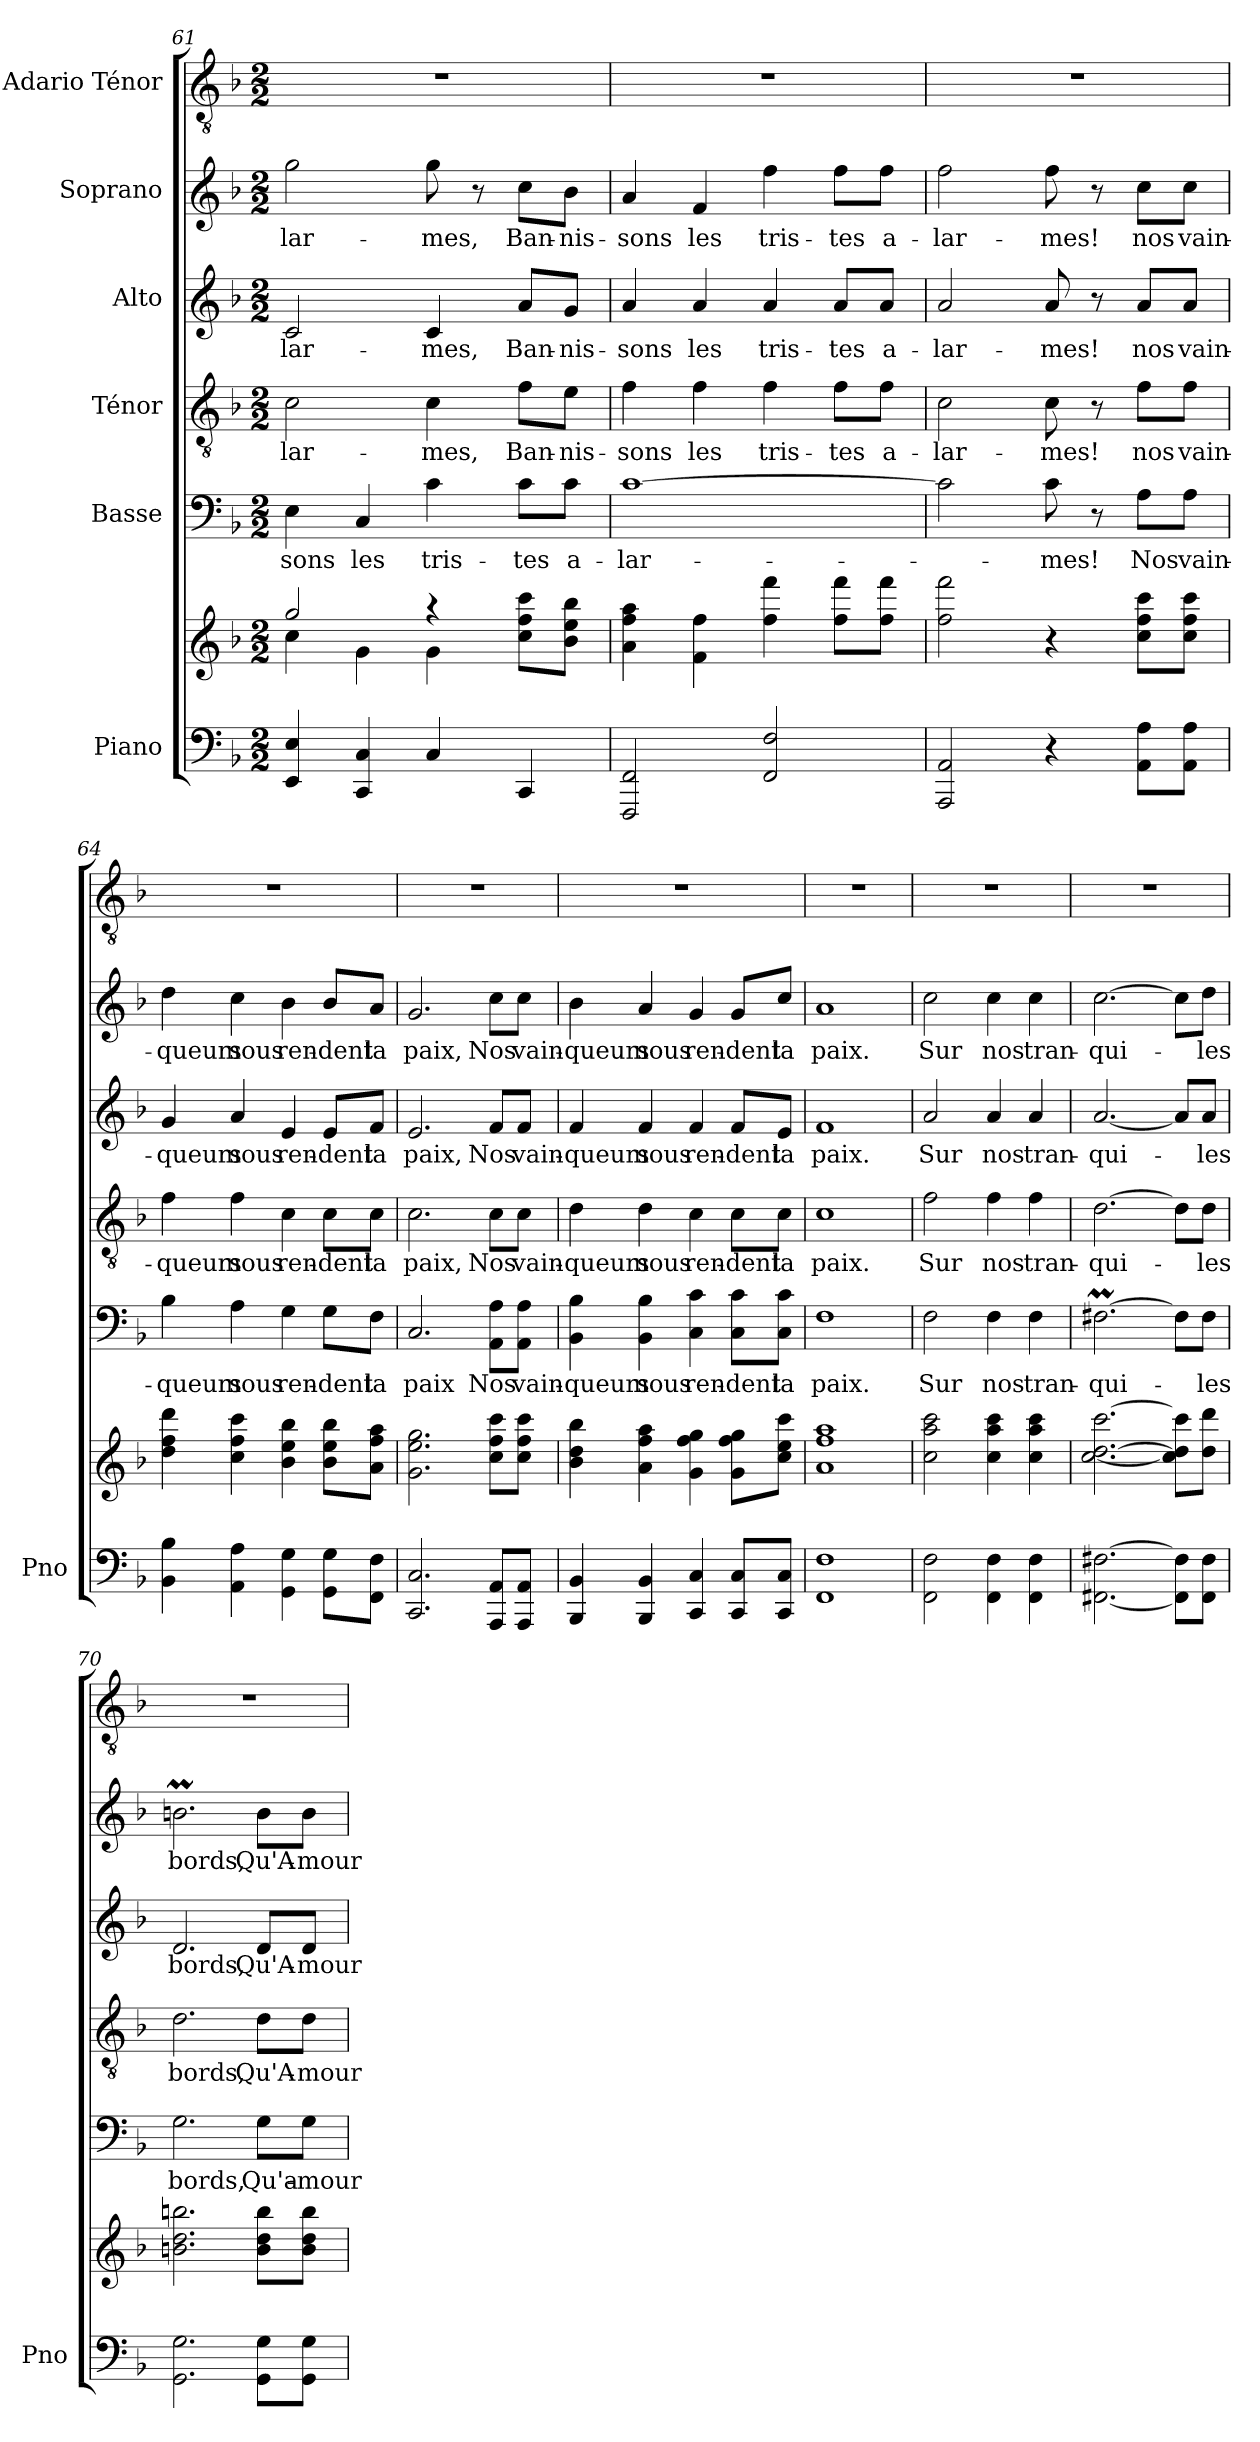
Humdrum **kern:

**kern	**kern	**kern	**text	**kern	**text	**kern	**text	**kern	**text	**kern
*part6	*part6	*part5	*part5	*part4	*part4	*part3	*part3	*part2	*part2	*part1
*staff7	*staff6	*staff5	*staff5	*staff4	*staff4	*staff3	*staff3	*staff2	*staff2	*staff1
*I"Piano	*	*I"Basse	*	*I"Ténor	*	*I"Alto	*	*I"Soprano	*	*I"Adario Ténor
*I'Pno	*	*	*	*	*	*	*	*	*	*
*clefF4	*clefG2	*clefF4	*	*clefGv2	*	*clefG2	*	*clefG2	*	*clefGv2
*k[b-]	*k[b-]	*k[b-]	*	*k[b-]	*	*k[b-]	*	*k[b-]	*	*k[b-]
*M2/2	*M2/2	*M2/2	*	*M2/2	*	*M2/2	*	*M2/2	*	*M2/2
=61	=61	=61	=61	=61	=61	=61	=61	=61	=61	=61
*	*^	*	*	*	*	*	*	*	*	*
!	!	!	!	!LO:LY:b	!	!LO:LY:b	!	!LO:LY:b	!	!LO:LY:b	!
4EE/ 4E/	2gg/	4cc\	4E\	-sons	2c\	-lar-	2c/	-lar-	2gg\	-lar-	1r
!	!	!	!	!LO:LY:b	!	!	!	!	!	!	!
4CC/ 4C/	.	4g\	4C/	les	.	.	.	.	.	.	.
!	!	!	!	!LO:LY:b	!	!LO:LY:b	!	!LO:LY:b	!	!LO:LY:b	!
4C/	4r	4g\	4c\	tris-	4c\	-mes,	4c/	-mes,	8gg\	-mes,	.
.	.	.	.	.	.	.	.	.	8r	.	.
!	!	!	!	!LO:LY:b	!	!LO:LY:b	!	!LO:LY:b	!	!LO:LY:b	!
4CC/	8ryy	8cc\ 8ff\ 8ccc\L	8c\L	-tes	8f\L	Ban-	8a/L	Ban-	8cc\L	Ban-	.
!	!	!	!	!LO:LY:b	!	!LO:LY:b	!	!LO:LY:b	!	!LO:LY:b	!
.	8ryy	8b-\ 8ee\ 8bb-\J	8c\J	a-	8e\J	-nis-	8g/J	-nis-	8b-\J	-nis-	.
!!LO:PB:g=z
=62	=62	=62	=62	=62	=62	=62	=62	=62	=62	=62	=62
!	!	!	!	!LO:LY:b	!	!LO:LY:b	!	!LO:LY:b	!	!LO:LY:b	!
*	*v	*v	*	*	*	*	*	*	*	*	*
2FFF/ 2FF/	4a\ 4ff\ 4aa\	[1c	-lar-	4f\	-sons	4a/	-sons	4a/	-sons	1r
!	!	!	!	!	!LO:LY:b	!	!LO:LY:b	!	!LO:LY:b	!
.	4f\ 4ff\	.	.	4f\	les	4a/	les	4f/	les	.
!	!	!	!	!	!LO:LY:b	!	!LO:LY:b	!	!LO:LY:b	!
2FF/ 2F/	4ff\ 4fff\	.	.	4f\	tris-	4a/	tris-	4ff\	tris-	.
!	!	!	!	!	!LO:LY:b	!	!LO:LY:b	!	!LO:LY:b	!
.	8ff\ 8fff\L	.	.	8f\L	-tes	8a/L	-tes	8ff\L	-tes	.
!	!	!	!	!	!LO:LY:b	!	!LO:LY:b	!	!LO:LY:b	!
.	8ff\ 8fff\J	.	.	8f\J	a-	8a/J	a-	8ff\J	a-	.
=63	=63	=63	=63	=63	=63	=63	=63	=63	=63	=63
!	!	!	!	!	!LO:LY:b	!	!LO:LY:b	!	!LO:LY:b	!
2AAA/ 2AA/	2ff\ 2fff\	2c\]	.	2c\	-lar-	2a/	-lar-	2ff\	-lar-	1r
!	!	!	!LO:LY:b	!	!LO:LY:b	!	!LO:LY:b	!	!LO:LY:b	!
4r	4r	8c\	-mes!	8c\	-mes!	8a/	-mes!	8ff\	-mes!	.
.	.	8r	.	8r	.	8r	.	8r	.	.
!	!	!	!LO:LY:b	!	!LO:LY:b	!	!LO:LY:b	!	!LO:LY:b	!
8AA\ 8A\L	8cc\ 8ff\ 8ccc\L	8A\L	Nos	8f\L	nos	8a/L	nos	8cc\L	nos	.
!	!	!	!LO:LY:b	!	!LO:LY:b	!	!LO:LY:b	!	!LO:LY:b	!
8AA\ 8A\J	8cc\ 8ff\ 8ccc\J	8A\J	vain-	8f\J	vain-	8a/J	vain-	8cc\J	vain-	.
=64	=64	=64	=64	=64	=64	=64	=64	=64	=64	=64
!	!	!	!LO:LY:b	!	!LO:LY:b	!	!LO:LY:b	!	!LO:LY:b	!
4BB-\ 4B-\	4dd\ 4ff\ 4ddd\	4B-\	-queurs	4f\	-queurs	4g/	-queurs	4dd\	-queurs	1r
!	!	!	!LO:LY:b	!	!LO:LY:b	!	!LO:LY:b	!	!LO:LY:b	!
4AA\ 4A\	4cc\ 4ff\ 4ccc\	4A\	nous	4f\	nous	4a/	nous	4cc\	nous	.
!	!	!	!LO:LY:b	!	!LO:LY:b	!	!LO:LY:b	!	!LO:LY:b	!
4GG\ 4G\	4b-\ 4ee\ 4bb-\	4G\	ren-	4c\	ren-	4e/	ren-	4b-\	ren-	.
!	!	!	!LO:LY:b	!	!LO:LY:b	!	!LO:LY:b	!	!LO:LY:b	!
8GG\ 8G\L	8b-\ 8ee\ 8bb-\L	8G\L	-dent	8c\L	-dent	8e/L	-dent	8b-/L	-dent	.
!	!	!	!LO:LY:b	!	!LO:LY:b	!	!LO:LY:b	!	!LO:LY:b	!
8FF\ 8F\J	8a\ 8ff\ 8aa\J	8F\J	la	8c\J	la	8f/J	la	8a/J	la	.
=65	=65	=65	=65	=65	=65	=65	=65	=65	=65	=65
!	!	!	!LO:LY:b	!	!LO:LY:b	!	!LO:LY:b	!	!LO:LY:b	!
2.CC/ 2.C/	2.g\ 2.ee\ 2.gg\	2.C/	paix	2.c\	paix,	2.e/	paix,	2.g/	paix,	1r
!	!	!	!LO:LY:b	!	!LO:LY:b	!	!LO:LY:b	!	!LO:LY:b	!
8AAA/ 8AA/L	8cc\ 8ff\ 8ccc\L	8AA\ 8A\L	Nos	8c\L	Nos	8f/L	Nos	8cc\L	Nos	.
!	!	!	!LO:LY:b	!	!LO:LY:b	!	!LO:LY:b	!	!LO:LY:b	!
8AAA/ 8AA/J	8cc\ 8ff\ 8ccc\J	8AA\ 8A\J	vain-	8c\J	vain-	8f/J	vain-	8cc\J	vain-	.
=66	=66	=66	=66	=66	=66	=66	=66	=66	=66	=66
!	!	!	!LO:LY:b	!	!LO:LY:b	!	!LO:LY:b	!	!LO:LY:b	!
4BBB-/ 4BB-/	4b-\ 4dd\ 4bb-\	4BB-\ 4B-\	-queurs	4d\	-queurs	4f/	-queurs	4b-\	-queurs	1r
!	!	!	!LO:LY:b	!	!LO:LY:b	!	!LO:LY:b	!	!LO:LY:b	!
4BBB-/ 4BB-/	4a\ 4ff\ 4aa\	4BB-\ 4B-\	nous	4d\	nous	4f/	nous	4a/	nous	.
!	!	!	!LO:LY:b	!	!LO:LY:b	!	!LO:LY:b	!	!LO:LY:b	!
4CC/ 4C/	4g\ 4ff\ 4gg\	4C\ 4c\	ren-	4c\	ren-	4f/	ren-	4g/	ren-	.
!	!	!	!LO:LY:b	!	!LO:LY:b	!	!LO:LY:b	!	!LO:LY:b	!
8CC/ 8C/L	8g\ 8ff\ 8gg\L	8C\ 8c\L	-dent	8c\L	-dent	8f/L	-dent	8g/L	-dent	.
!	!	!	!LO:LY:b	!	!LO:LY:b	!	!LO:LY:b	!	!LO:LY:b	!
8CC/ 8C/J	8cc\ 8ee\ 8ccc\J	8C\ 8c\J	la	8c\J	la	8e/J	la	8cc/J	la	.
!!LO:LB:g=z
=67	=67	=67	=67	=67	=67	=67	=67	=67	=67	=67
!	!	!	!LO:LY:b	!	!LO:LY:b	!	!LO:LY:b	!	!LO:LY:b	!
1FF 1F	1a 1ff 1aa	1F	paix.	1c	paix.	1f	paix.	1a	paix.	1r
=68	=68	=68	=68	=68	=68	=68	=68	=68	=68	=68
!	!	!	!LO:LY:b	!	!LO:LY:b	!	!LO:LY:b	!	!LO:LY:b	!
2FF\ 2F\	2cc\ 2aa\ 2ccc\	2F\	Sur	2f\	Sur	2a/	Sur	2cc\	Sur	1r
!	!	!	!LO:LY:b	!	!LO:LY:b	!	!LO:LY:b	!	!LO:LY:b	!
4FF\ 4F\	4cc\ 4aa\ 4ccc\	4F\	nos	4f\	nos	4a/	nos	4cc\	nos	.
!	!	!	!LO:LY:b	!	!LO:LY:b	!	!LO:LY:b	!	!LO:LY:b	!
4FF\ 4F\	4cc\ 4aa\ 4ccc\	4F\	tran-	4f\	tran-	4a/	tran-	4cc\	tran-	.
=69	=69	=69	=69	=69	=69	=69	=69	=69	=69	=69
!	!	!	!LO:LY:b	!	!LO:LY:b	!	!LO:LY:b	!	!LO:LY:b	!
[2.FF#X\ [2.F#X\	[2.cc\ [2.dd\ [2.ccc\	[2.F#Xm\	-qui-	[2.d\	-qui-	[2.a/	-qui-	[2.cc\	-qui-	1r
8FF#\] 8F#\]L	8cc\] 8dd\] 8ccc\]L	8F#\L]	.	8d\L]	.	8a/L]	.	8cc\L]	.	.
!	!	!	!LO:LY:b	!	!LO:LY:b	!	!LO:LY:b	!	!LO:LY:b	!
8FF#\ 8F#\J	8dd\ 8ddd\J	8F#\J	-les	8d\J	-les	8a/J	-les	8dd\J	-les	.
=70	=70	=70	=70	=70	=70	=70	=70	=70	=70	=70
!	!	!	!LO:LY:b	!	!LO:LY:b	!	!LO:LY:b	!	!LO:LY:b	!
2.GG\ 2.G\	2.bn\ 2.dd\ 2.bbn\	2.G\	bords,	2.d\	bords,	2.d/	bords,	2.bnm\	bords,	1r
!	!	!	!LO:LY:b	!	!LO:LY:b	!	!LO:LY:b	!	!LO:LY:b	!
8GG\ 8G\L	8b\ 8dd\ 8bb\L	8G\L	Qu'a-	8d\L	Qu'A-	8d/L	Qu'A-	8b\L	Qu'A-	.
!	!	!	!LO:LY:b	!	!LO:LY:b	!	!LO:LY:b	!	!LO:LY:b	!
8GG\ 8G\J	8b\ 8dd\ 8bb\J	8G\J	-mour	8d\J	-mour	8d/J	-mour	8b\J	-mour	.
=	=	=	=	=	=	=	=	=	=	=
*-	*-	*-	*-	*-	*-	*-	*-	*-	*-	*-
